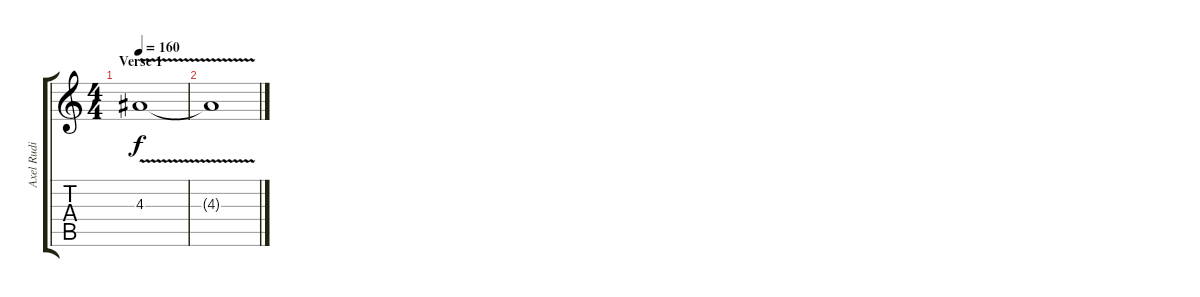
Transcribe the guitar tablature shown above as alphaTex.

\track ("Axel Rudi Pell - Guitar 3" "Axel Rudi ") {instrument distortionguitar}
\staff {score tabs}
\tuning (Eb4 Bb3 Gb3 Db3 Ab2 Eb2) {hide}
\ts (4 4)
\section ("" "Verse 1")
\tempo 160
\clef g2
\ks c
4.3{v}.1{dy f} |
4.3{t}.1
